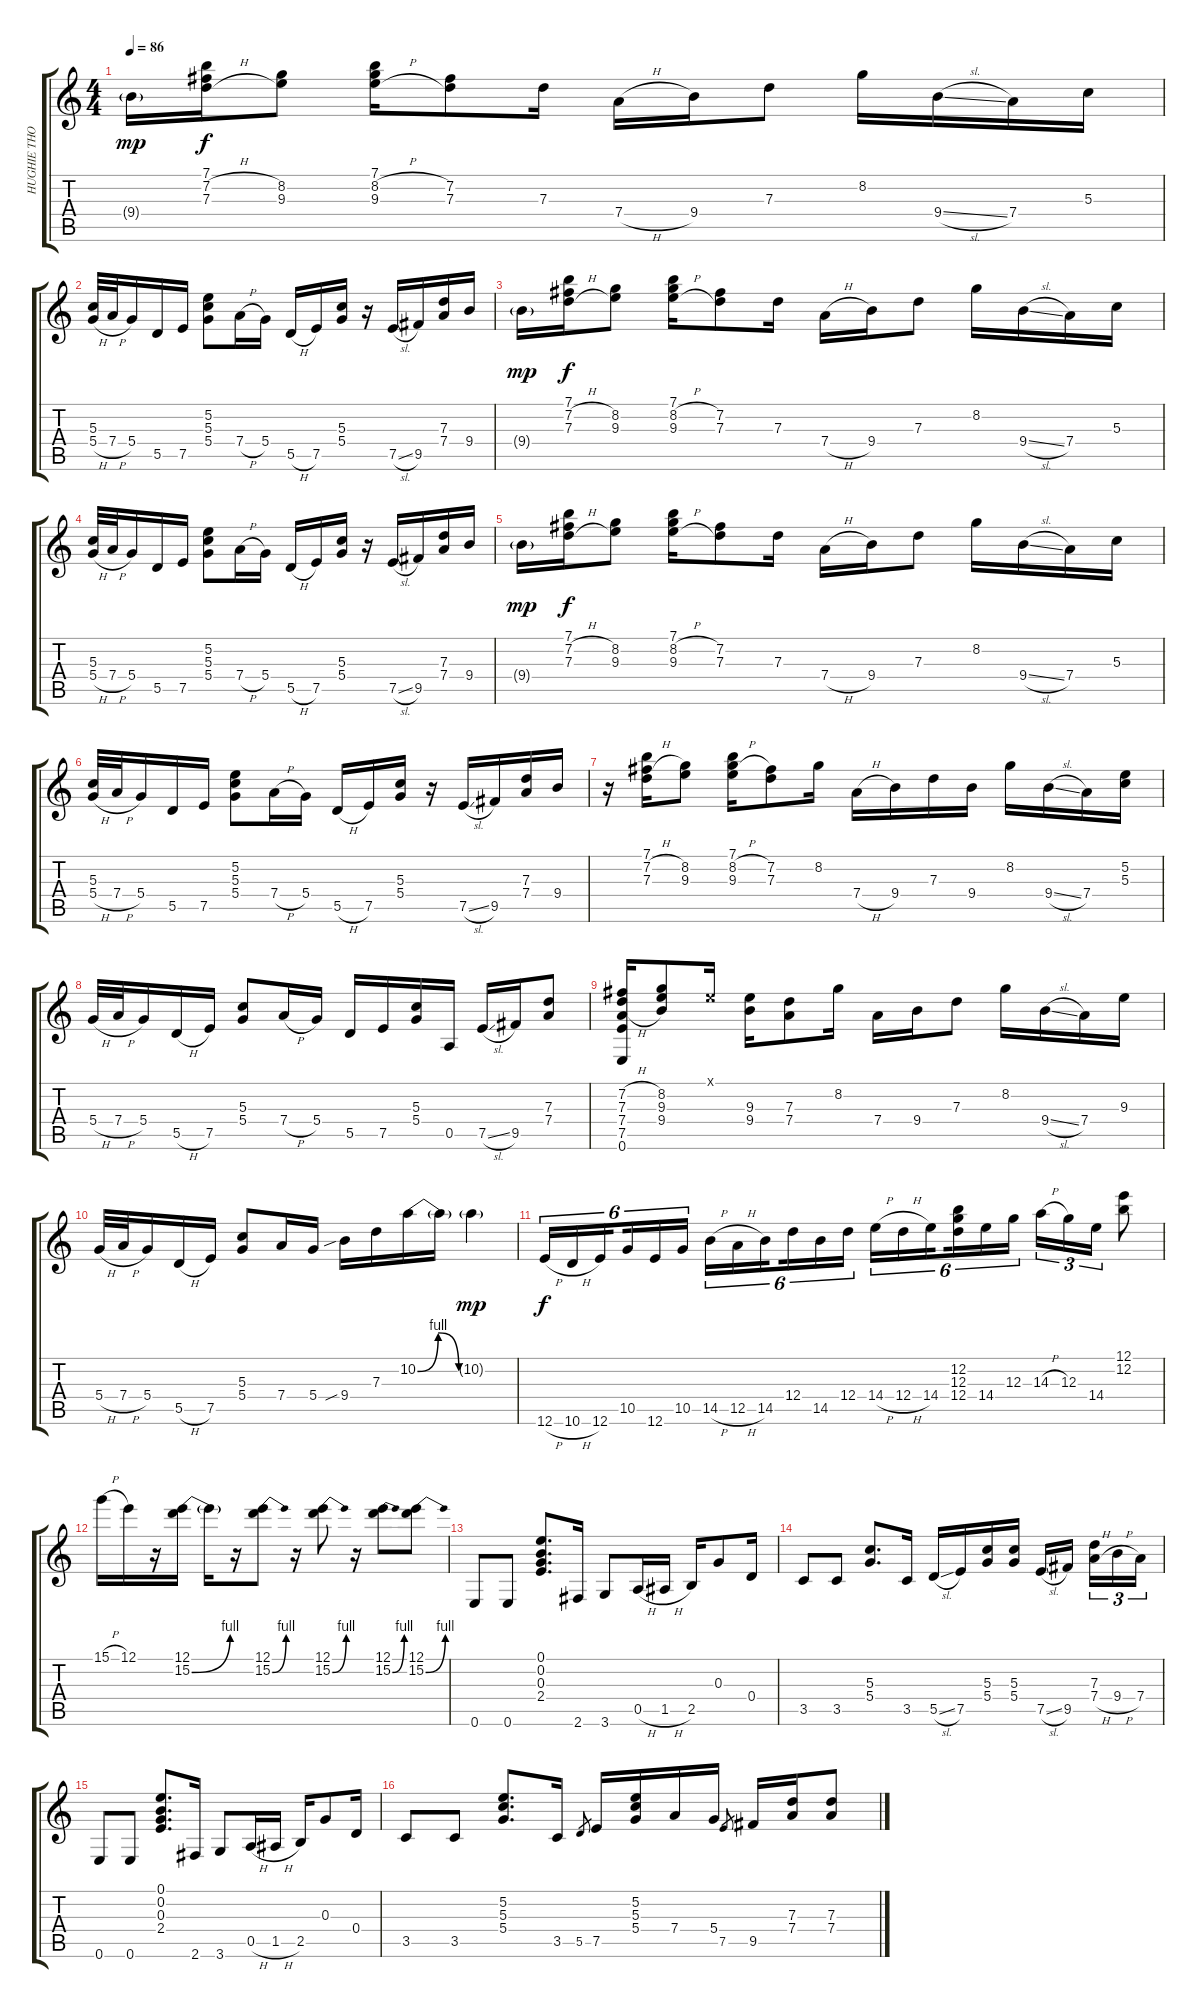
\track ("HUGHIE THOMASSON" "HUGHIE THO") {instrument electricguitarclean}
\staff {score tabs}
\tuning (E4 B3 G3 D3 A2 E2) {hide}
\ts (4 4)
\tempo 86
\clef g2
\ks c
9.4{g}.16{dy mp} (7.1 7.2{h} 7.3{h}).16{dy f} (8.2 9.3).8 (7.1 8.2{h} 9.3{h}).16 (7.2 7.3).8 7.3.16 7.4{h}.16 9.4.16 7.3.8 8.2.16 9.4{sl}.16 7.4.16 5.3.16 |
(5.3 5.4{h}).32 7.4{h}.32 5.4.16 5.5.16 7.5.16 (5.2 5.3 5.4).8 7.4{h}.16 5.4.16 5.5{h}.16 7.5.16 (5.3 5.4).16 r.16 7.5{sl}.16 9.5.16 (7.3 7.4).16 9.4.16 |
9.4{g}.16{dy mp} (7.1 7.2{h} 7.3{h}).16{dy f} (8.2 9.3).8 (7.1 8.2{h} 9.3{h}).16 (7.2 7.3).8 7.3.16 7.4{h}.16 9.4.16 7.3.8 8.2.16 9.4{sl}.16 7.4.16 5.3.16 |
(5.3 5.4{h}).32 7.4{h}.32 5.4.16 5.5.16 7.5.16 (5.2 5.3 5.4).8 7.4{h}.16 5.4.16 5.5{h}.16 7.5.16 (5.3 5.4).16 r.16 7.5{sl}.16 9.5.16 (7.3 7.4).16 9.4.16 |
9.4{g}.16{dy mp} (7.1 7.2{h} 7.3{h}).16{dy f} (8.2 9.3).8 (7.1 8.2{h} 9.3{h}).16 (7.2 7.3).8 7.3.16 7.4{h}.16 9.4.16 7.3.8 8.2.16 9.4{sl}.16 7.4.16 5.3.16 |
(5.3 5.4{h}).32 7.4{h}.32 5.4.16 5.5.16 7.5.16 (5.2 5.3 5.4).8 7.4{h}.16 5.4.16 5.5{h}.16 7.5.16 (5.3 5.4).16 r.16 7.5{sl}.16 9.5.16 (7.3 7.4).16 9.4.16 |
r.16 (7.1 7.2{h} 7.3).16 (8.2 9.3).8 (7.1 8.2{h} 9.3).16 (7.2 7.3).8 8.2.16 7.4{h}.16 9.4.16 7.3.16 9.4.16 8.2.16 9.4{sl}.16 7.4.16 (5.2 5.3).16 |
5.4{h}.32 7.4{h}.32 5.4.16 5.5{h}.16 7.5.16 (5.3 5.4).8 7.4{h}.16 5.4.16 5.5.16 7.5.16 (5.3 5.4).16 0.5.16 7.5{sl}.16 9.5.16 (7.3 7.4).8 |
(7.2{h} 7.3 7.4{h} 7.5 0.6).16 (8.2 9.3 9.4).8 0.1{x}.16 (9.3 9.4).16 (7.3 7.4).8 8.2.16 7.4.16 9.4.16 7.3.8 8.2.16 9.4{sl}.16 7.4.16 9.3.16 |
5.4{h}.32 7.4{h}.32 5.4.16 5.5{h}.16 7.5.16 (5.3 5.4).8 7.4.16 5.4.16 9.4{sib}.16 7.3.16 10.2{be (bendrelease 0 0 20 4 30 4 60 0)}.16 10.2{t}.16 10.2{g}.4{dy mp} |
12.6{h}.16{tu (6 4) dy f} 10.6{h}.16{tu (6 4)} 12.6.16{tu (6 4) beam splitsecondary} 10.5.16{tu (6 4)} 12.6.16{tu (6 4)} 10.5.16{tu (6 4)} 14.5{h}.16{tu (6 4)} 12.5{h}.16{tu (6 4)} 14.5.16{tu (6 4) beam splitsecondary} 12.4.16{tu (6 4)} 14.5.16{tu (6 4)} 12.4.16{tu (6 4)} 14.4{h}.16{tu (6 4)} 12.4{h}.16{tu (6 4)} 14.4.16{tu (6 4) beam splitsecondary} (12.2 12.3 12.4).16{tu (6 4)} 14.4.16{tu (6 4)} 12.3.16{tu (6 4)} 14.3{h}.16{tu (3 2)} 12.3.16{tu (3 2)} 14.4.16{tu (3 2)} (12.1 12.2).8 |
15.1{h}.16 12.1.16 r.16 (12.1 15.2{be (bend 0 0 60 4)}).16 15.2{t}.16 r.16 (12.1 15.2{be (bend 0 0 60 4)}).8 r.16 (12.1 15.2{be (bend 0 0 60 4)}).8 r.16 (12.1 15.2{be (bend 0 0 60 4)}).8 (12.1 15.2{be (bend 0 0 60 4)}).8 |
0.6.8 0.6.8 (0.1 0.2 0.3 2.4).8{d} 2.6.16 3.6.8 0.5{h}.16 1.5{h}.16 2.5.16 0.3.8 0.4.16 |
3.5.8 3.5.8 (5.3 5.4).8{d} 3.5.16 5.5{sl}.16 7.5.16 (5.3 5.4).16 (5.3 5.4).16 7.5{sl}.16 9.5.16{beam splitsecondary} (7.3 7.4{h}).16{tu (3 2)} 9.4{h}.16{tu (3 2)} 7.4.16{tu (3 2)} |
0.6.8 0.6.8 (0.1 0.2 0.3 2.4).8{d} 2.6.16 3.6.8 0.5{h}.16 1.5{h}.16 2.5.16 0.3.8 0.4.16 |
3.5.8 3.5.8 (5.2 5.3 5.4).8{d} 3.5.16 5.5.8{gr} 7.5.16 (5.2 5.3 5.4).16 7.4.16 5.4.16 7.5.8{gr} 9.5.16 (7.3 7.4).16 (7.3 7.4).8
